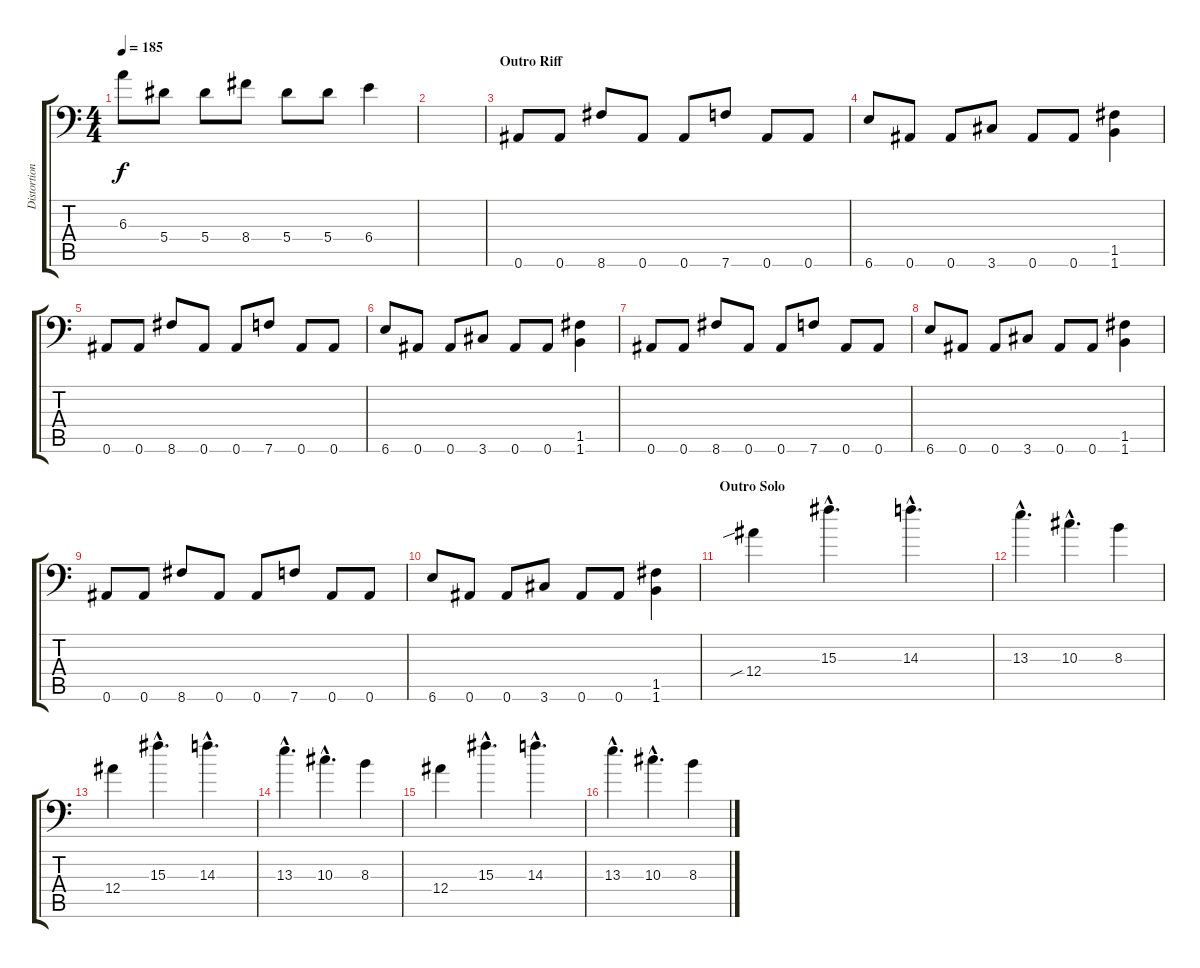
\track ("Distortion Guitar II" "Distortion") {instrument distortionguitar}
\staff {score tabs}
\tuning (C4 G3 Eb3 Bb2 F2 Bb1) {hide}
\ts (4 4)
\tempo 185
\clef f4
\ks c
6.3.8{dy f} 5.4.8 5.4.8 8.4.8 5.4.8 5.4.8 6.4.4 |
|
\section ("" "Outro Riff")
0.6.8 0.6.8 8.6.8 0.6.8 0.6.8 7.6.8 0.6.8 0.6.8 |
6.6.8 0.6.8 0.6.8 3.6.8 0.6.8 0.6.8 (1.5 1.6).4 |
0.6.8 0.6.8 8.6.8 0.6.8 0.6.8 7.6.8 0.6.8 0.6.8 |
6.6.8 0.6.8 0.6.8 3.6.8 0.6.8 0.6.8 (1.5 1.6).4 |
0.6.8 0.6.8 8.6.8 0.6.8 0.6.8 7.6.8 0.6.8 0.6.8 |
6.6.8 0.6.8 0.6.8 3.6.8 0.6.8 0.6.8 (1.5 1.6).4 |
0.6.8 0.6.8 8.6.8 0.6.8 0.6.8 7.6.8 0.6.8 0.6.8 |
6.6.8 0.6.8 0.6.8 3.6.8 0.6.8 0.6.8 (1.5 1.6).4 |
\section ("" "Outro Solo")
12.4{sib}.4{volume 16 balance 16} 15.3{hac}.4{d} 14.3{hac}.4{d} |
13.3{hac}.4{d} 10.3{hac}.4{d} 8.3.4 |
12.4.4 15.3{hac}.4{d} 14.3{hac}.4{d} |
13.3{hac}.4{d} 10.3{hac}.4{d} 8.3.4 |
12.4.4{volume 5} 15.3{hac}.4{d} 14.3{hac}.4{d} |
13.3{hac}.4{d} 10.3{hac}.4{d} 8.3.4
